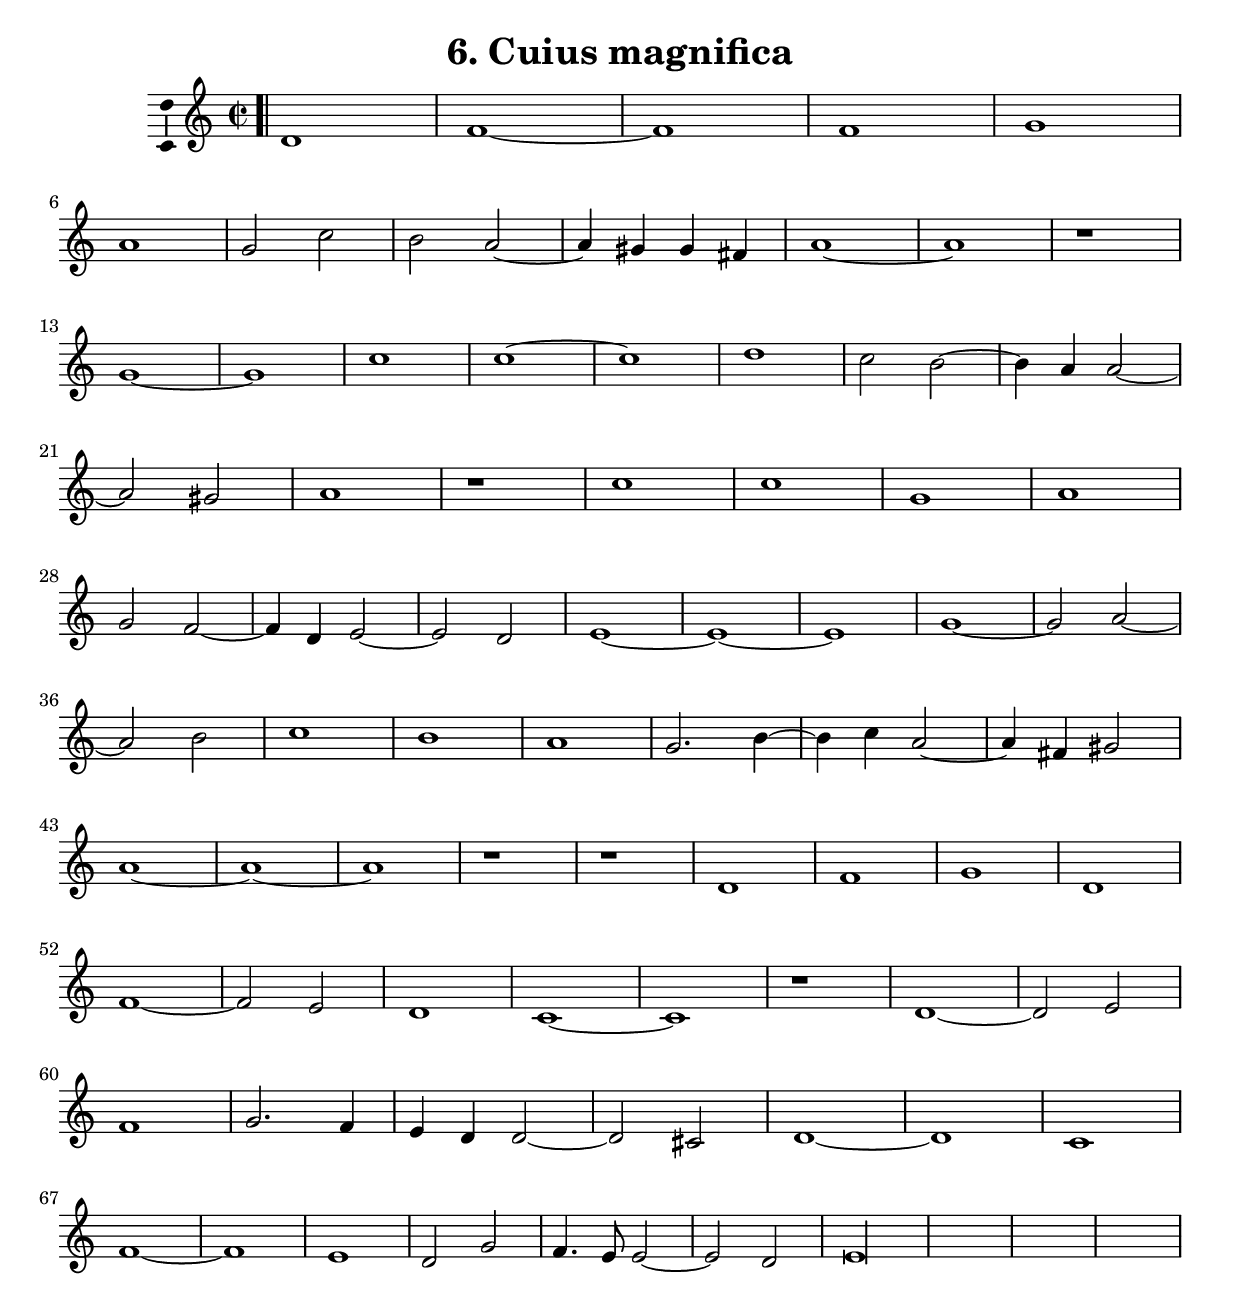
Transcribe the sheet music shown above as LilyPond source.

\version "2.18.2"
\include "english.ly"
\header {
  title = "6. Cuius magnifica"
}

global = {
  \bar ".|"
  \key c \major
  \time 2/2
}

sopranoVoice = \relative c' {
  \global
d1 f1 ~ f f g \break
a g2 c | b2 a~ a4 gs gs fs | a1~ a | r1 \break
g~ g | c c~ c d c2 b~ | b4 a a2~ | \break
a gs | a1 | r | c c g a | \break
g2 f~ | f4 d e2~ | e d | e1~ | e~ | e | g~ | g2 a~ | \break
a b c1 b a g2. b4~ | b c a2~ | a4 fs gs2 | \break
a1~ a~ a r r d, f g d \break
f1~ f2 e d1 c1~ c | r d1~ | d2 e \break
f1 | g2.  f4 | e d d2~ | d cs2 | d1~ d | c \break
f1~ f | e1 | d2 g | f4. e8 e2~ e d e\longa
}


\score {
  \new Staff \with {
    midiInstrument = "electric piano 1"
    \consists "Ambitus_engraver"
  } { \sopranoVoice }
  \layout { }
  \midi {
    \tempo 2=120
  }
}
